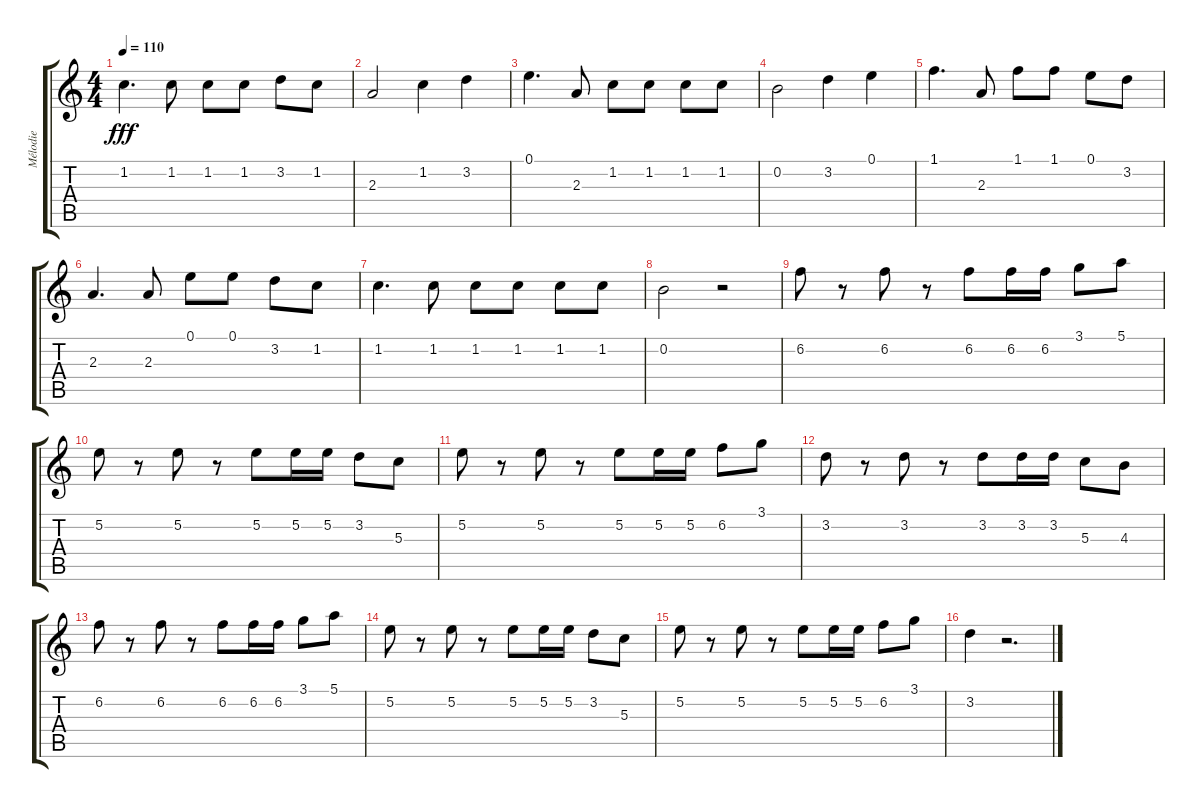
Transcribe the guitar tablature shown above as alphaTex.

\track ("Mélodie" "Mélodie") {instrument acousticguitarsteel}
\staff {score tabs}
\tuning (E4 B3 G3 D3 A2 E2) {hide}
\ts (4 4)
\tempo 110
\clef g2
\ks c
1.2.4{d dy fff} 1.2.8 1.2.8 1.2.8 3.2.8 1.2.8 |
2.3.2 1.2.4 3.2.4 |
0.1.4{d} 2.3.8 1.2.8 1.2.8 1.2.8 1.2.8 |
0.2.2 3.2.4 0.1.4 |
1.1.4{d} 2.3.8 1.1.8 1.1.8 0.1.8 3.2.8 |
2.3.4{d} 2.3.8 0.1.8 0.1.8 3.2.8 1.2.8 |
1.2.4{d} 1.2.8 1.2.8 1.2.8 1.2.8 1.2.8 |
0.2.2 r.2 |
6.2.8 r.8 6.2.8 r.8 6.2.8 6.2.16 6.2.16 3.1.8 5.1.8 |
5.2.8 r.8 5.2.8 r.8 5.2.8 5.2.16 5.2.16 3.2.8 5.3.8 |
5.2.8 r.8 5.2.8 r.8 5.2.8 5.2.16 5.2.16 6.2.8 3.1.8 |
3.2.8 r.8 3.2.8 r.8 3.2.8 3.2.16 3.2.16 5.3.8 4.3.8 |
6.2.8 r.8 6.2.8 r.8 6.2.8 6.2.16 6.2.16 3.1.8 5.1.8 |
5.2.8 r.8 5.2.8 r.8 5.2.8 5.2.16 5.2.16 3.2.8 5.3.8 |
5.2.8 r.8 5.2.8 r.8 5.2.8 5.2.16 5.2.16 6.2.8 3.1.8 |
3.2.4 r.2{d}
